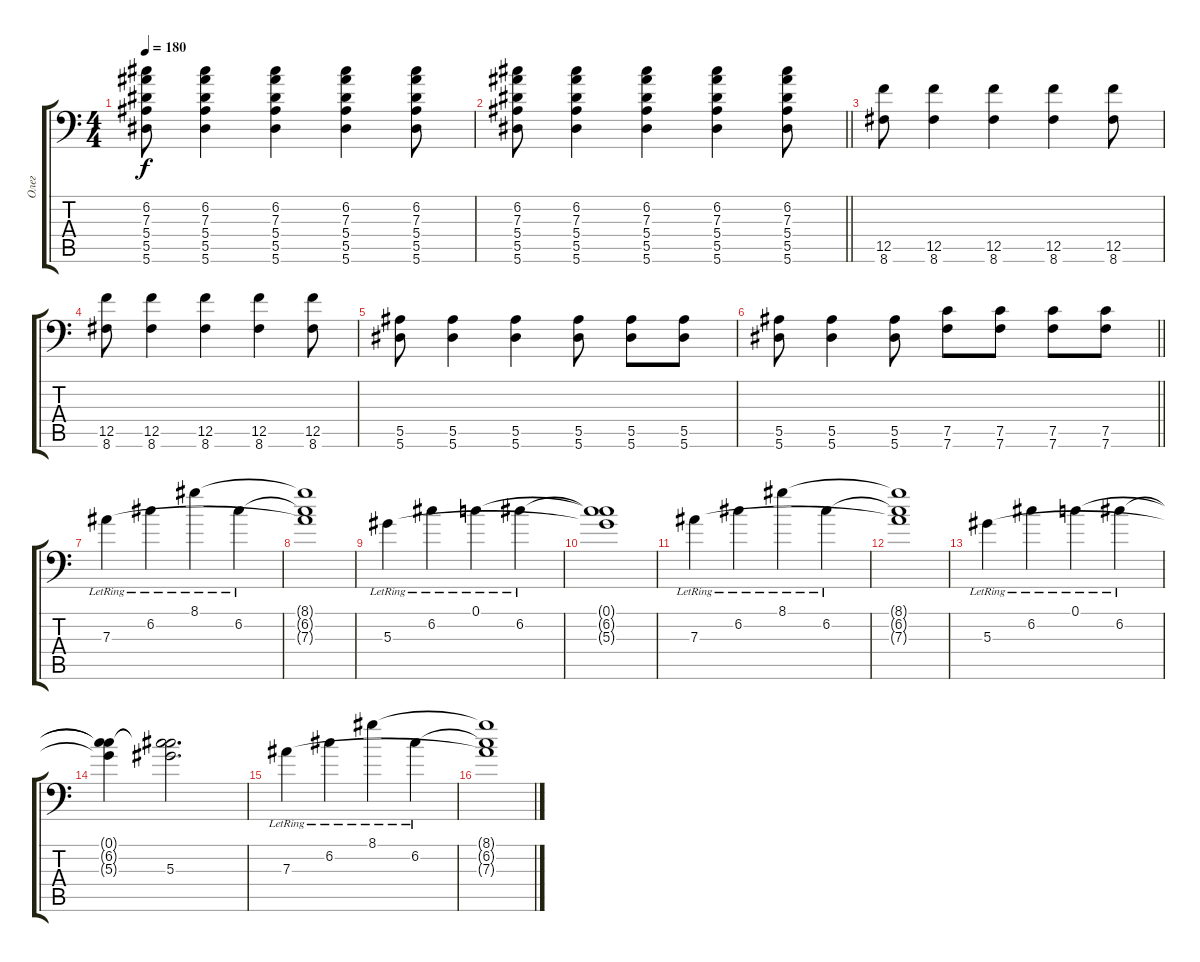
\track ("Олег" "Олег") {instrument distortionguitar}
\staff {score tabs}
\tuning (C4 G3 Eb3 Bb2 F2 Bb1) {hide}
\ts (4 4)
\tempo 180
\clef f4
\ks c
(6.2 7.3 5.4 5.5 5.6).8{dy f} (6.2 7.3 5.4 5.5 5.6).4 (6.2 7.3 5.4 5.5 5.6).4 (6.2 7.3 5.4 5.5 5.6).4 (6.2 7.3 5.4 5.5 5.6).8 |
\barLineRight lightlight
(6.2 7.3 5.4 5.5 5.6).8 (6.2 7.3 5.4 5.5 5.6).4 (6.2 7.3 5.4 5.5 5.6).4 (6.2 7.3 5.4 5.5 5.6).4 (6.2 7.3 5.4 5.5 5.6).8 |
(12.5 8.6).8 (12.5 8.6).4 (12.5 8.6).4 (12.5 8.6).4 (12.5 8.6).8 |
(12.5 8.6).8 (12.5 8.6).4 (12.5 8.6).4 (12.5 8.6).4 (12.5 8.6).8 |
(5.5 5.6).8 (5.5 5.6).4 (5.5 5.6).4 (5.5 5.6).8 (5.5 5.6).8 (5.5 5.6).8 |
\barLineRight lightlight
(5.5 5.6).8 (5.5 5.6).4 (5.5 5.6).8 (7.5 7.6).8 (7.5 7.6).8 (7.5 7.6).8 (7.5 7.6).8 |
7.3{lr}.4 6.2{lr}.4 8.1{lr}.4 6.2{lr}.4 |
(8.1{t} 6.2{t} 7.3{t}).1 |
5.3{lr}.4 6.2{lr}.4 0.1{lr}.4 6.2{lr}.4 |
(0.1{t} 6.2{t} 5.3{t}).1 |
7.3{lr}.4 6.2{lr}.4 8.1{lr}.4 6.2{lr}.4 |
(8.1{t} 6.2{t} 7.3{t}).1 |
5.3{lr}.4 6.2{lr}.4 0.1{lr}.4 6.2{lr}.4 |
(0.1{t} 6.2{t} 5.3{t}).4 (0.1{t} 6.2{t} 5.3).2{d} |
7.3{lr}.4 6.2{lr}.4 8.1{lr}.4 6.2{lr}.4 |
(8.1{t} 6.2{t} 7.3{t}).1
